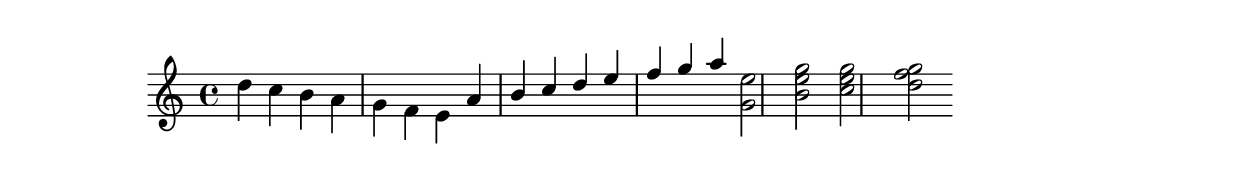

\version "2.6.0"

\header {
  
  texidoc = "If note head is `over' the center line, the stem is
 shortened.  This happens with forced stem directions, and with some
 chord configurations."

}


\relative c'' {
  \stemDown d c b a g f e
  \stemNeutral
  \stemUp a b c d e f g a
  \stemNeutral
  <g, e'>2 <b e g> <c e g> <d f g>
  
} 
\layout  {
  raggedright = ##t
}

